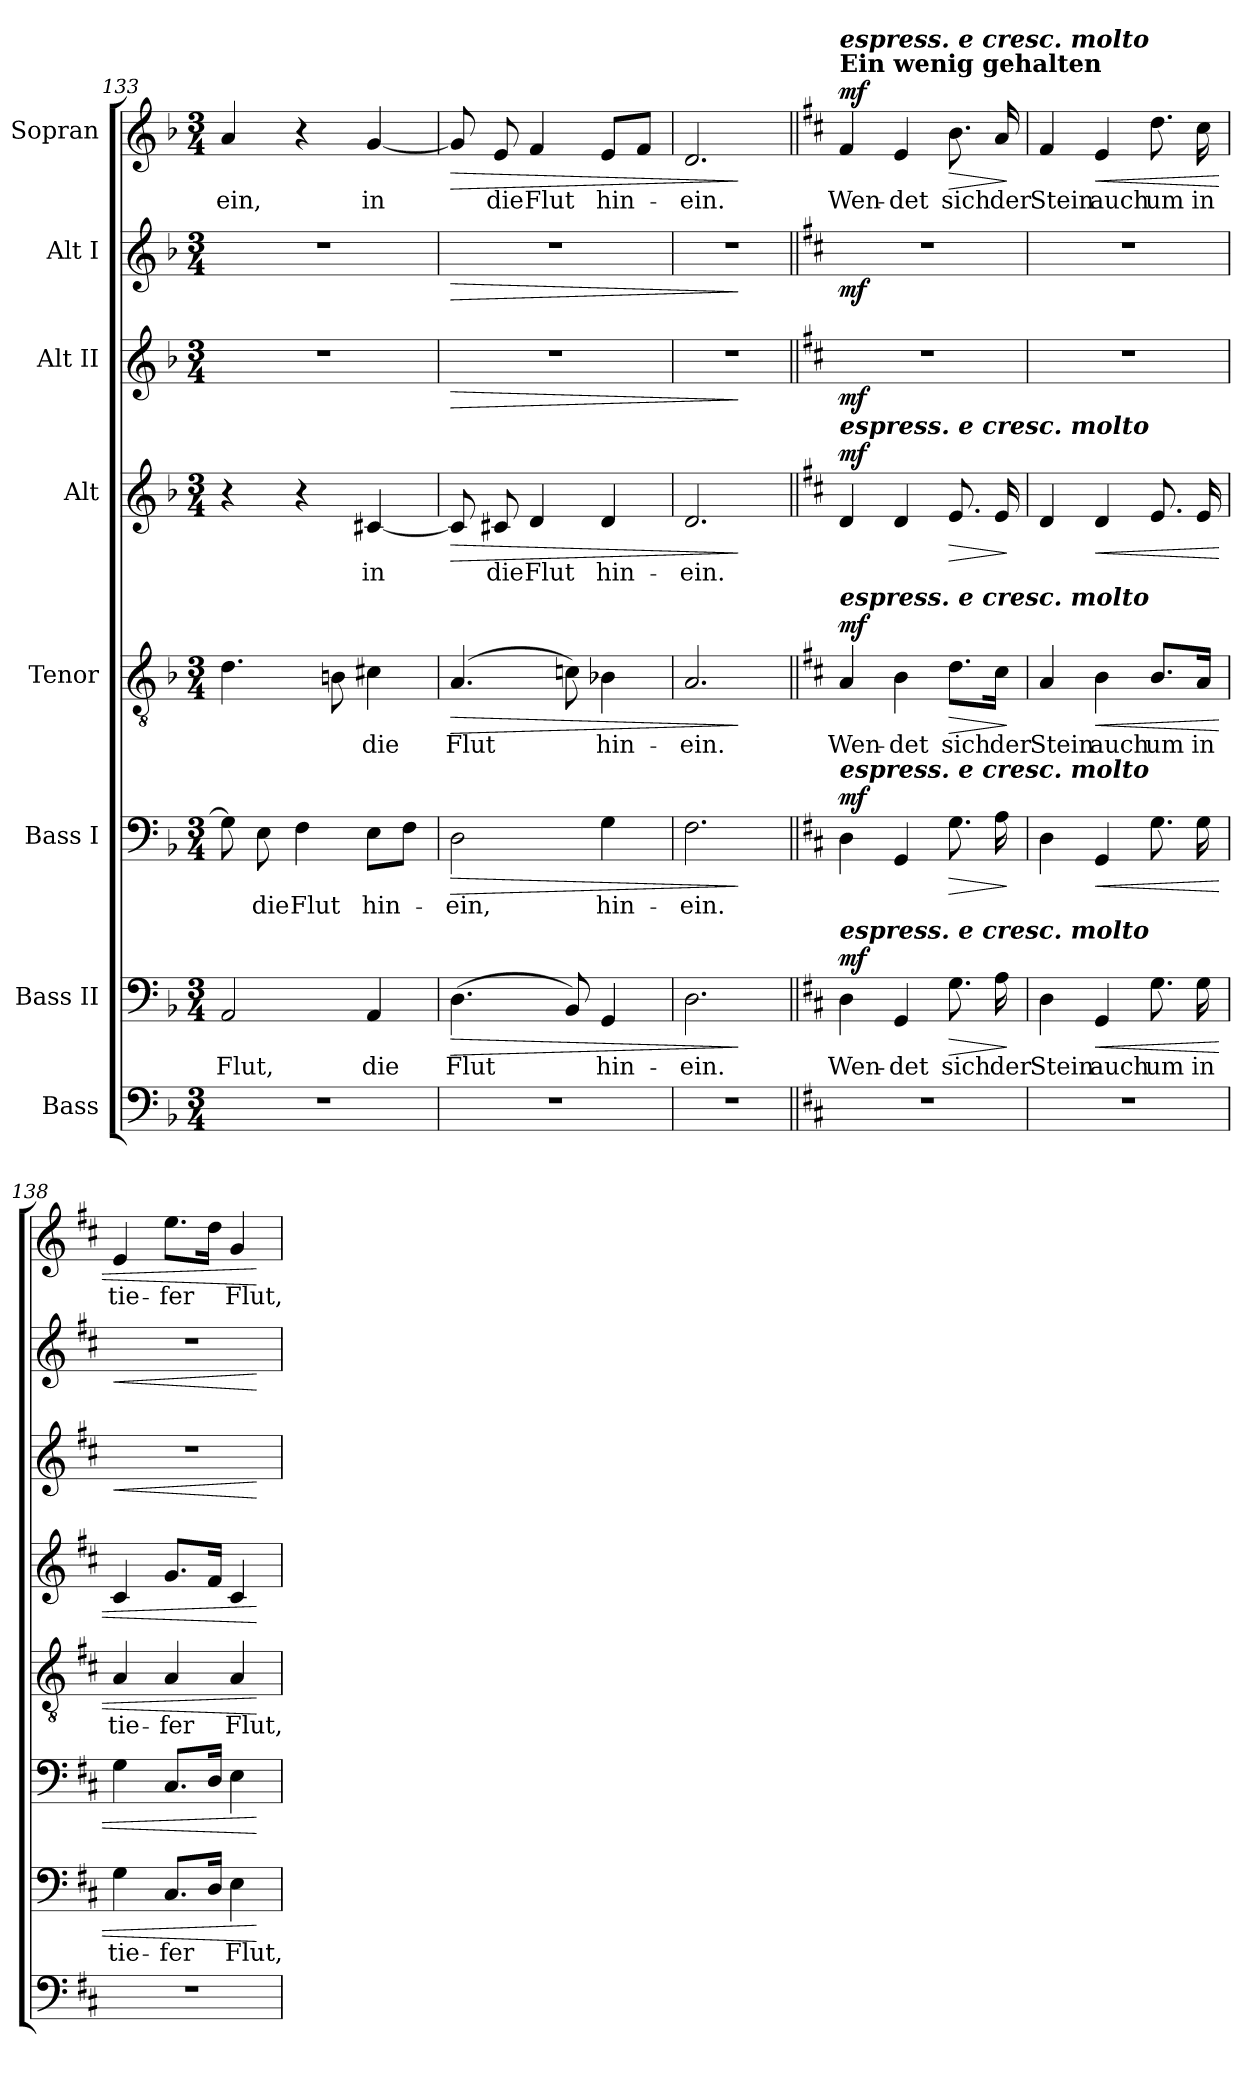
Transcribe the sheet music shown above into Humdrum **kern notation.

**kern	**kern	**text	**dynam	**kern	**text	**dynam	**kern	**text	**dynam	**kern	**text	**dynam	**kern	**dynam	**kern	**dynam	**kern	**text	**dynam
*part8	*part7	*part7	*part7	*part6	*part6	*part6	*part5	*part5	*part5	*part4	*part4	*part4	*part3	*part3	*part2	*part2	*part1	*part1	*part1
*staff8	*staff7	*staff7	*staff7	*staff6	*staff6	*staff6	*staff5	*staff5	*staff5	*staff4	*staff4	*staff4	*staff3	*staff3	*staff2	*staff2	*staff1	*staff1	*staff1
*I"Bass	*I"Bass II	*	*	*I"Bass I	*	*	*I"Tenor	*	*	*I"Alt	*	*	*I"Alt II	*	*I"Alt I	*	*I"Sopran	*	*
!!LO:LB:g=z
*clefF4	*clefF4	*	*	*clefF4	*	*	*clefGv2	*	*	*clefG2	*	*	*clefG2	*	*clefG2	*	*clefG2	*	*
*k[b-]	*k[b-]	*	*	*k[b-]	*	*	*k[b-]	*	*	*k[b-]	*	*	*k[b-]	*	*k[b-]	*	*k[b-]	*	*
*M3/4	*M3/4	*	*	*M3/4	*	*	*M3/4	*	*	*M3/4	*	*	*M3/4	*	*M3/4	*	*M3/4	*	*
=133	=133	=133	=133	=133	=133	=133	=133	=133	=133	=133	=133	=133	=133	=133	=133	=133	=133	=133	=133
2.r	2AA/	Flut,	.	8G\]	.	.	4.d\	.	.	4r	.	.	2.r	.	2.r	.	4a/	-ein,	.
.	.	.	.	8E\	die	.	.	.	.	.	.	.	.	.	.	.	.	.	.
.	.	.	.	4F\	Flut	.	.	.	.	4r	.	.	.	.	.	.	4r	.	.
.	.	.	.	.	.	.	8Bn\	.	.	.	.	.	.	.	.	.	.	.	.
.	4AA/	die	.	8E\L	hin-	.	4c#X\	die	.	[4c#X/	in	.	.	.	.	.	[4g/	in	.
.	.	.	.	8F\J	.	.	.	.	.	.	.	.	.	.	.	.	.	.	.
=134	=134	=134	=134	=134	=134	=134	=134	=134	=134	=134	=134	=134	=134	=134	=134	=134	=134	=134	=134
!	!	!	!LO:HP:b	!	!	!LO:HP:b	!	!	!LO:HP:b	!	!	!LO:HP:b	!	!LO:HP:b	!	!LO:HP:b	!	!	!LO:HP:b
2.r	(4.D\	-Flut	>	2D\	-ein,	>	(4.A/	Flut	>	8c#/]	.	>	2.r	>	2.r	>	8g/]	.	>
.	.	.	.	.	.	.	.	.	.	8c#X/	die	.	.	.	.	.	8e/	die	.
.	.	.	.	.	.	.	.	.	.	4d/	Flut	.	.	.	.	.	4f/	Flut	.
.	8BB-/)	.	.	.	.	.	8cn\)	.	.	.	.	.	.	.	.	.	.	.	.
.	4GG/	hin-	.	4G\	hin-	.	4B-X\	hin-	.	4d/	hin-	.	.	.	.	.	8e/L	hin-	.
.	.	.	.	.	.	.	.	.	.	.	.	.	.	.	.	.	8f/J	.	.
=135	=135	=135	=135	=135	=135	=135	=135	=135	=135	=135	=135	=135	=135	=135	=135	=135	=135	=135	=135
2.r	2.D\	-ein.	.	2.F\	-ein.	.	2.A/	-ein.	.	2.d/	-ein.	.	2.r	.	2.r	.	2.d/	-ein.	.
.	.	.	]	.	.	]	.	.	]	.	.	]	.	]	.	]	.	.	]
=136||	=136||	=136||	=136||	=136||	=136||	=136||	=136||	=136||	=136||	=136||	=136||	=136||	=136||	=136||	=136||	=136||	=136||	=136||	=136||
*k[f#c#]	*k[f#c#]	*	*	*k[f#c#]	*	*	*k[f#c#]	*	*	*k[f#c#]	*	*	*k[f#c#]	*	*k[f#c#]	*	*k[f#c#]	*	*
!	!	!	!	!	!	!	!	!	!	!	!	!	!	!	!	!	!LO:TX:a:B:t=Ein wenig gehalten	!	!
!	!	!	!	!	!	!	!	!	!	!	!	!	!	!	!	!	!LO:TX:a:Bi:t=espress. e cresc. molto	!	!
!	!	!	!	!	!	!	!	!	!	!LO:TX:a:Bi:t=espress. e cresc. molto	!	!	!	!	!	!	!	!	!
!	!	!	!	!	!	!	!LO:TX:a:Bi:t=espress. e cresc. molto	!	!	!	!	!	!	!	!	!	!	!	!
!	!	!	!	!LO:TX:a:Bi:t=espress. e cresc. molto	!	!	!	!	!	!	!	!	!	!	!	!	!	!	!
!	!LO:TX:a:Bi:t=espress. e cresc. molto	!	!	!	!	!	!	!	!	!	!	!	!	!	!	!	!	!	!
!	!	!	!LO:DY:a	!	!	!LO:DY:a	!	!	!LO:DY:a	!	!	!LO:DY:a	!	!LO:DY:b	!	!LO:DY:b	!	!	!LO:DY:a
2.r	4D\	Wen-	mf	4D\	.	mf	4A/	Wen-	mf	4d/	.	mf	2.r	mf	2.r	mf	4f#/	Wen-	mf
.	4GG/	-det	.	4GG/	.	.	4B\	-det	.	4d/	.	.	.	.	.	.	4e/	-det	.
!	!	!	!LO:HP:b	!	!	!LO:HP:b	!	!	!LO:HP:b	!	!	!LO:HP:b	!	!	!	!	!	!	!LO:HP:b
.	8.G\	sich	>	8.G\	.	>	8.d\L	sich	>	8.e/	.	>	.	.	.	.	8.b\	sich	>
.	16A\	der	.	16A\	.	.	16c#\Jk	der	.	16e/	.	.	.	.	.	.	16a/	der	.
.	.	.	]	.	.	]	.	.	]	.	.	]	.	.	.	.	.	.	]
=137	=137	=137	=137	=137	=137	=137	=137	=137	=137	=137	=137	=137	=137	=137	=137	=137	=137	=137	=137
2.r	4D\	Stein	.	4D\	.	.	4A/	Stein	.	4d/	.	.	2.r	.	2.r	.	4f#/	Stein	.
!	!	!	!LO:HP:b	!	!	!LO:HP:b	!	!	!LO:HP:b	!	!	!LO:HP:b	!	!	!	!	!	!	!LO:HP:b
.	4GG/	auch	<	4GG/	.	<	4B\	auch	<	4d/	.	<	.	.	.	.	4e/	auch	<
.	8.G\	um	.	8.G\	.	.	8.B/L	um	.	8.e/	.	.	.	.	.	.	8.dd\	um	.
.	16G\	in	.	16G\	.	.	16A/Jk	in	.	16e/	.	.	.	.	.	.	16cc#\	in	.
=138	=138	=138	=138	=138	=138	=138	=138	=138	=138	=138	=138	=138	=138	=138	=138	=138	=138	=138	=138
!	!	!	!	!	!	!	!	!	!	!	!	!	!	!LO:HP:b	!	!LO:HP:b	!	!	!
2.r	4G\	tie-	.	4G\	.	.	4A/	tie-	.	4c#/	.	.	2.r	<	2.r	<	4e/	tie-	.
.	8.C#/L	-fer	.	8.C#/L	.	.	4A/	-fer	.	8.g/L	.	.	.	.	.	.	8.ee\L	-fer	.
.	16D/Jk	.	.	16D/Jk	.	.	.	.	.	16f#/Jk	.	.	.	.	.	.	16dd\Jk	.	.
.	4E\	Flut,	.	4E\	.	.	4A/	Flut,	.	4c#/	.	.	.	.	.	.	4g/	Flut,	.
.	.	.	[	.	.	[	.	.	[	.	.	[	.	[	.	[	.	.	[
=	=	=	=	=	=	=	=	=	=	=	=	=	=	=	=	=	=	=	=
*-	*-	*-	*-	*-	*-	*-	*-	*-	*-	*-	*-	*-	*-	*-	*-	*-	*-	*-	*-
